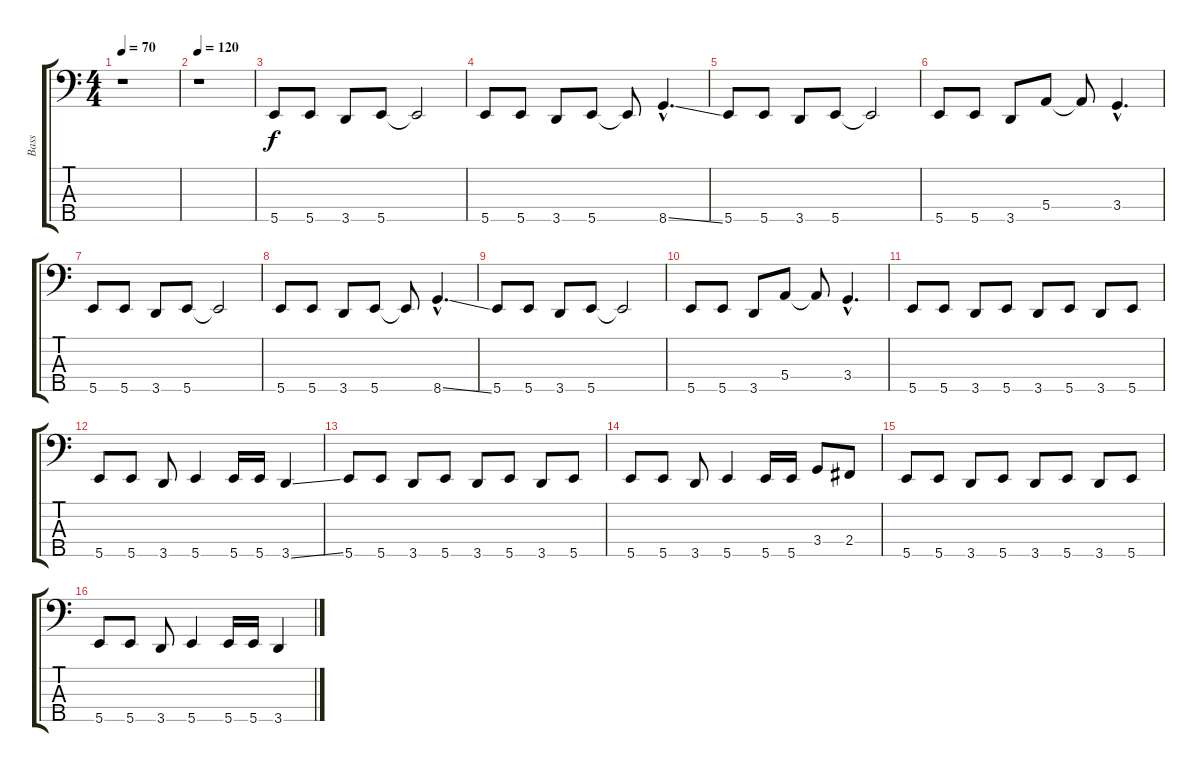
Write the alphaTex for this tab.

\track ("Bass" "Bass") {instrument electricbassfinger}
\staff {score tabs}
\tuning (G2 D2 A1 E1 B0) {hide}
\ts (4 4)
\tempo 70
\clef f4
\ks c
r.1{dy f} |
\tempo 120
r.1 |
5.5.8 5.5.8 3.5.8 5.5.8 5.5{t}.2 |
5.5.8 5.5.8 3.5.8 5.5.8 5.5{t}.8 8.5{ss hac}.4{d} |
5.5.8 5.5.8 3.5.8 5.5.8 5.5{t}.2 |
5.5.8 5.5.8 3.5.8 5.4.8 5.4{t}.8 3.4{hac}.4{d} |
5.5.8 5.5.8 3.5.8 5.5.8 5.5{t}.2 |
5.5.8 5.5.8 3.5.8 5.5.8 5.5{t}.8 8.5{ss hac}.4{d} |
5.5.8 5.5.8 3.5.8 5.5.8 5.5{t}.2 |
5.5.8 5.5.8 3.5.8 5.4.8 5.4{t}.8 3.4{hac}.4{d} |
5.5.8 5.5.8 3.5.8 5.5.8 3.5.8 5.5.8 3.5.8 5.5.8 |
5.5.8 5.5.8 3.5.8 5.5.4 5.5.16 5.5.16 3.5{ss}.4 |
5.5.8 5.5.8 3.5.8 5.5.8 3.5.8 5.5.8 3.5.8 5.5.8 |
5.5.8 5.5.8 3.5.8 5.5.4 5.5.16 5.5.16 3.4.8 2.4.8 |
5.5.8 5.5.8 3.5.8 5.5.8 3.5.8 5.5.8 3.5.8 5.5.8 |
5.5.8 5.5.8 3.5.8 5.5.4 5.5.16 5.5.16 3.5{ss}.4
